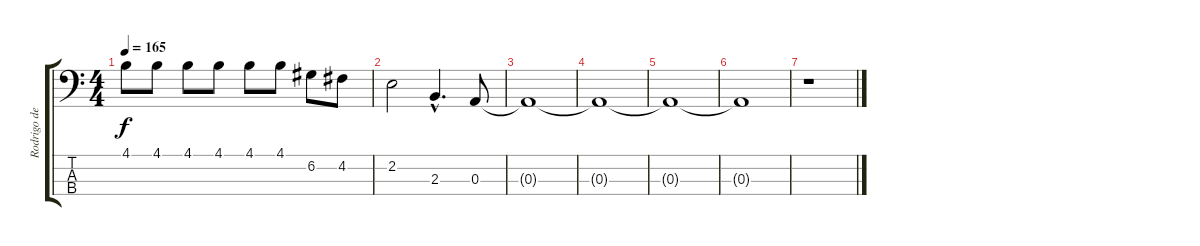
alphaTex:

\track ("Rodrigo de Niro" "Rodrigo de") {instrument electricbasspick}
\staff {score tabs}
\tuning (G2 D2 A1 E1) {hide}
\ts (4 4)
\tempo 165
\clef f4
\ks c
4.1{t}.8{dy f} 4.1.8 4.1.8 4.1.8 4.1.8 4.1.8 6.2.8 4.2.8 |
2.2.2 2.3{hac}.4{d} 0.3.8 |
0.3{t}.1 |
0.3{t}.1 |
0.3{t}.1 |
0.3{t}.1 |
r.1
